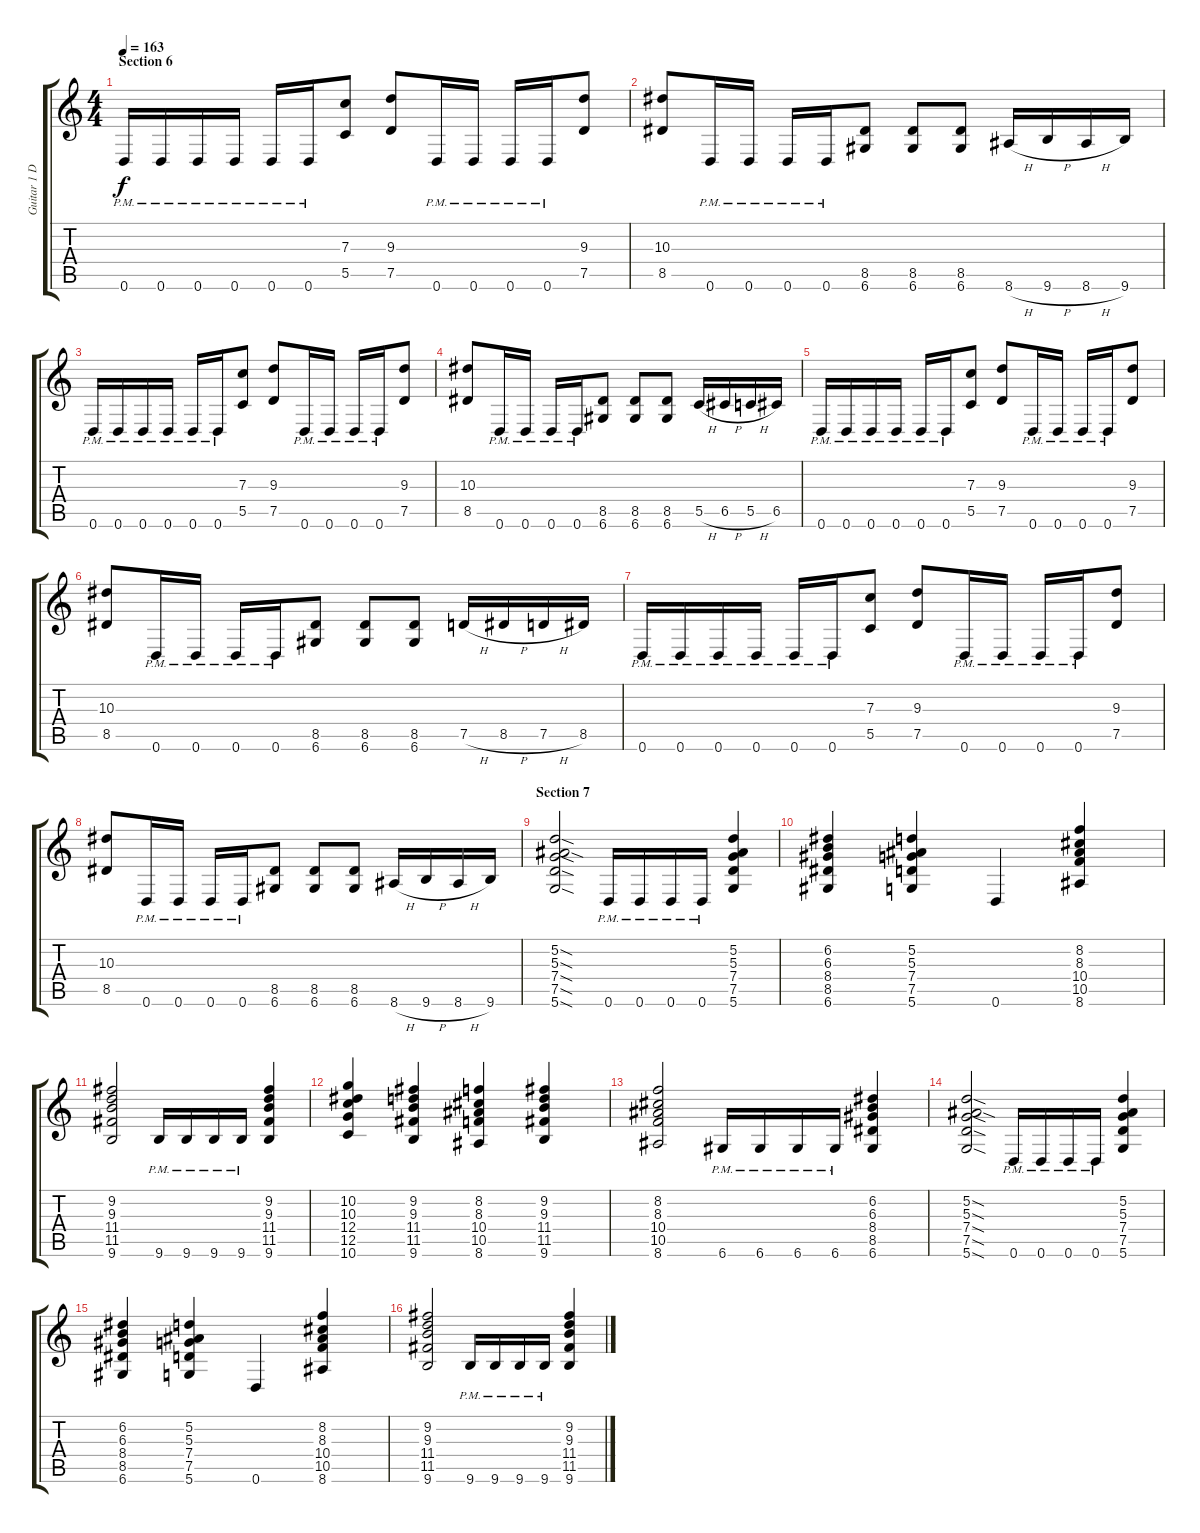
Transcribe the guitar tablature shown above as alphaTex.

\track ("Guitar 1 D-tuned" "Guitar 1 D") {instrument overdrivenguitar}
\staff {score tabs}
\tuning (D4 A3 F3 C3 G2 D2) {hide}
\ts (4 4)
\section ("" "Section 6")
\tempo 163
\clef g2
\ks c
0.6{pm}.16{dy f} 0.6{pm}.16 0.6{pm}.16 0.6{pm}.16 0.6{pm}.16 0.6{pm}.16 (7.3 5.5).8 (9.3 7.5).8 0.6{pm}.16 0.6{pm}.16 0.6{pm}.16 0.6{pm}.16 (9.3 7.5).8 |
(10.3 8.5).8 0.6{pm}.16 0.6{pm}.16 0.6{pm}.16 0.6{pm}.16 (8.5 6.6).8 (8.5 6.6).8 (8.5 6.6).8 8.6{h}.16 9.6{h}.16 8.6{h}.16 9.6.16 |
0.6{pm}.16 0.6{pm}.16 0.6{pm}.16 0.6{pm}.16 0.6{pm}.16 0.6{pm}.16 (7.3 5.5).8 (9.3 7.5).8 0.6{pm}.16 0.6{pm}.16 0.6{pm}.16 0.6{pm}.16 (9.3 7.5).8 |
(10.3 8.5).8 0.6{pm}.16 0.6{pm}.16 0.6{pm}.16 0.6{pm}.16 (8.5 6.6).8 (8.5 6.6).8 (8.5 6.6).8 5.5{h}.16 6.5{h}.16 5.5{h}.16 6.5.16 |
0.6{pm}.16 0.6{pm}.16 0.6{pm}.16 0.6{pm}.16 0.6{pm}.16 0.6{pm}.16 (7.3 5.5).8 (9.3 7.5).8 0.6{pm}.16 0.6{pm}.16 0.6{pm}.16 0.6{pm}.16 (9.3 7.5).8 |
(10.3 8.5).8 0.6{pm}.16 0.6{pm}.16 0.6{pm}.16 0.6{pm}.16 (8.5 6.6).8 (8.5 6.6).8 (8.5 6.6).8 7.5{h}.16 8.5{h}.16 7.5{h}.16 8.5.16 |
0.6{pm}.16 0.6{pm}.16 0.6{pm}.16 0.6{pm}.16 0.6{pm}.16 0.6{pm}.16 (7.3 5.5).8 (9.3 7.5).8 0.6{pm}.16 0.6{pm}.16 0.6{pm}.16 0.6{pm}.16 (9.3 7.5).8 |
(10.3 8.5).8 0.6{pm}.16 0.6{pm}.16 0.6{pm}.16 0.6{pm}.16 (8.5 6.6).8 (8.5 6.6).8 (8.5 6.6).8 8.6{h}.16 9.6{h}.16 8.6{h}.16 9.6.16 |
\section ("" "Section 7")
(5.2{sod} 5.3{sod} 7.4{sod} 7.5{sod} 5.6{sod}).2 0.6{pm}.16 0.6{pm}.16 0.6{pm}.16 0.6{pm}.16 (5.2 5.3 7.4 7.5 5.6).4 |
(6.2 6.3 8.4 8.5 6.6).4 (5.2 5.3 7.4 7.5 5.6).4 0.6.4 (8.2 8.3 10.4 10.5 8.6).4 |
(9.2 9.3 11.4 11.5 9.6).2 9.6{pm}.16 9.6{pm}.16 9.6{pm}.16 9.6{pm}.16 (9.2 9.3 11.4 11.5 9.6).4 |
(10.2 10.3 12.4 12.5 10.6).4 (9.2 9.3 11.4 11.5 9.6).4 (8.2 8.3 10.4 10.5 8.6).4 (9.2 9.3 11.4 11.5 9.6).4 |
(8.2 8.3 10.4 10.5 8.6).2 6.6{pm}.16 6.6{pm}.16 6.6{pm}.16 6.6{pm}.16 (6.2 6.3 8.4 8.5 6.6).4 |
(5.2{sod} 5.3{sod} 7.4{sod} 7.5{sod} 5.6{sod}).2 0.6{pm}.16 0.6{pm}.16 0.6{pm}.16 0.6{pm}.16 (5.2 5.3 7.4 7.5 5.6).4 |
(6.2 6.3 8.4 8.5 6.6).4 (5.2 5.3 7.4 7.5 5.6).4 0.6.4 (8.2 8.3 10.4 10.5 8.6).4 |
(9.2 9.3 11.4 11.5 9.6).2 9.6{pm}.16 9.6{pm}.16 9.6{pm}.16 9.6{pm}.16 (9.2 9.3 11.4 11.5 9.6).4
